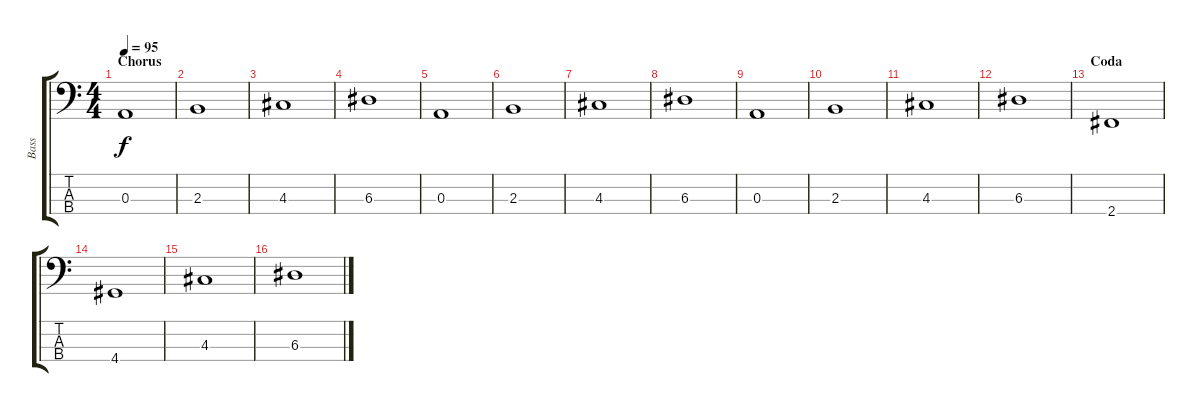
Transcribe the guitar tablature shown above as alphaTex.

\track ("Bass" "Bass") {instrument acousticbass}
\staff {score tabs}
\tuning (G2 D2 A1 E1) {hide}
\ts (4 4)
\section ("" "Chorus")
\tempo 95
\clef f4
\ks c
0.3.1{dy f} |
2.3.1 |
4.3.1 |
6.3.1 |
0.3.1 |
2.3.1 |
4.3.1 |
6.3.1 |
0.3.1 |
2.3.1 |
4.3.1 |
6.3.1 |
\section ("" "Coda")
2.4.1 |
4.4.1 |
4.3.1 |
6.3.1
